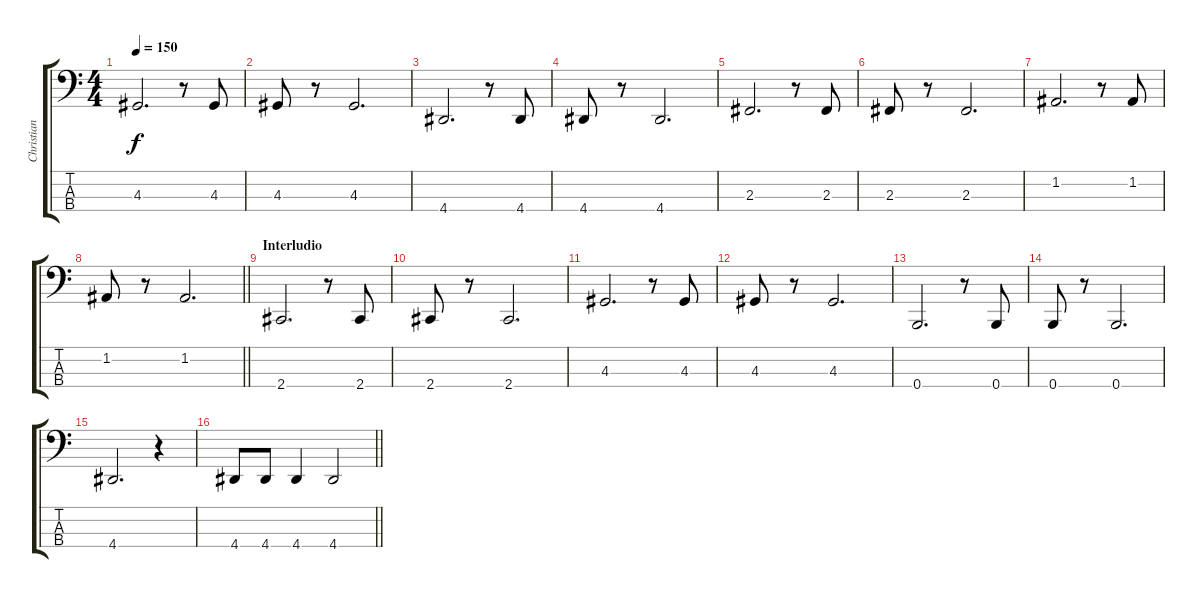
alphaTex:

\track ("Christian" "Christian") {instrument electricbassfinger}
\staff {score tabs}
\tuning (D2 A1 E1 B0) {hide}
\ts (4 4)
\tempo 150
\clef f4
\ks c
4.3.2{d dy f} r.8 4.3.8 |
4.3.8 r.8 4.3.2{d} |
4.4.2{d} r.8 4.4.8 |
4.4.8 r.8 4.4.2{d} |
2.3.2{d} r.8 2.3.8 |
2.3.8 r.8 2.3.2{d} |
1.2.2{d} r.8 1.2.8 |
\barLineRight lightlight
1.2.8 r.8 1.2.2{d} |
\section ("" "Interludio")
2.4.2{d} r.8 2.4.8 |
2.4.8 r.8 2.4.2{d} |
4.3.2{d} r.8 4.3.8 |
4.3.8 r.8 4.3.2{d} |
0.4.2{d} r.8 0.4.8 |
0.4.8 r.8 0.4.2{d} |
4.4.2{d} r.4 |
\barLineRight lightlight
4.4.8 4.4.8 4.4.4 4.4.2
